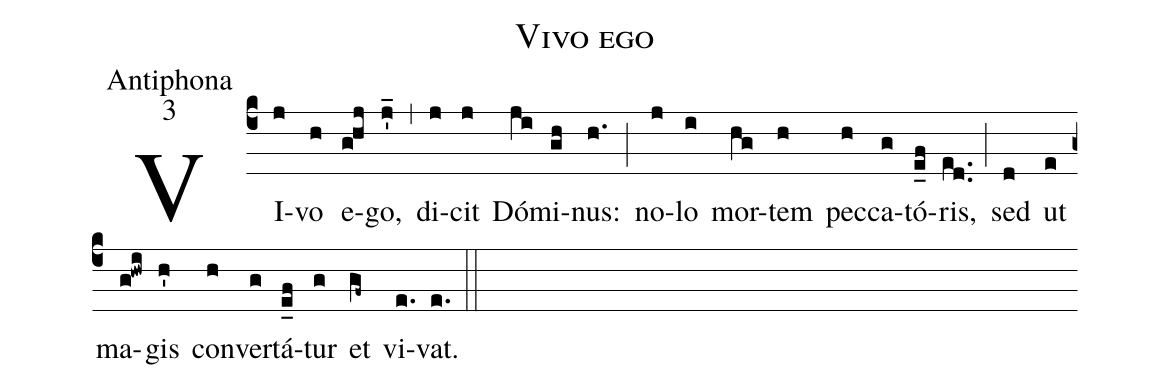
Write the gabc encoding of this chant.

name:Vivo ego;
office-part:Antiphona;
mode:3;
%%
(c4) VI(j)vo(h) e(g!hj)go,(j'_) (,) di(j)cit(j) Dó(ji)mi(gh)nus:(h.) (;) no(j)lo(i) mor(hg)tem(h) pec(h)ca(g)tó(e_f)ris,(ed..) (;) sed(d) ut(e) ma(g!hwi)gis(h') con(h)ver(g)tá(e_f)tur(g) et(gf~) vi(e.)vat.(e.) (::)
